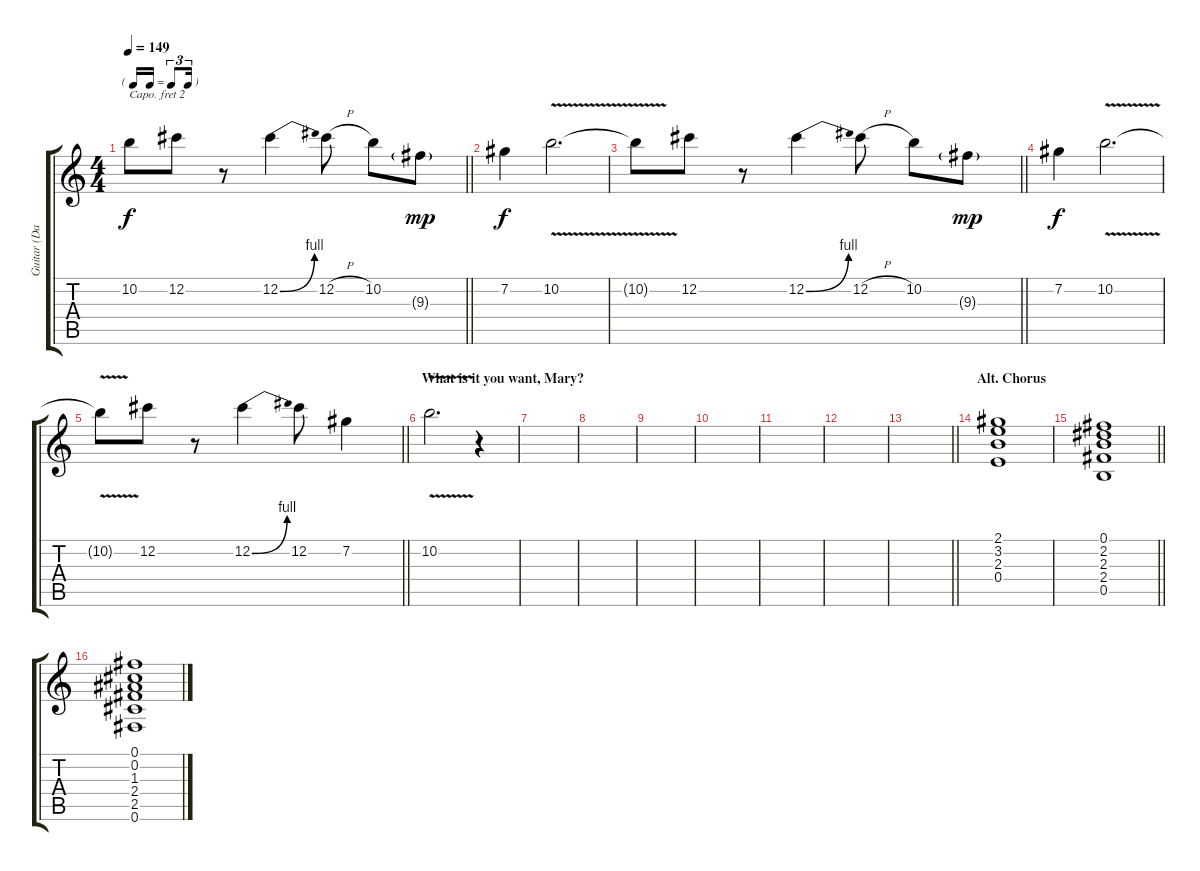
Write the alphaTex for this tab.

\track ("Guitar (Danny)" "Guitar (Da") {instrument overdrivenguitar}
\staff {score tabs}
\capo 2
\tuning (E4 B3 G3 D3 A2 E2) {hide}
\ts (4 4)
\tf triplet16th
\tempo 149
\clef g2
\barLineRight lightlight
\ks c
10.2{t}.8{dy f} 12.2.8 r.8 12.2{be (bend 0 0 60 4)}.4 12.2{h}.8 10.2.8 9.3{g}.8{dy mp} |
7.2.4{dy f} 10.2{v}.2{d} |
\barLineRight lightlight
10.2{t}.8 12.2.8 r.8 12.2{be (bend 0 0 60 4)}.4 12.2{h}.8 10.2.8 9.3{g}.8{dy mp} |
7.2.4{dy f} 10.2{v}.2{d} |
\barLineRight lightlight
10.2{t}.8 12.2.8 r.8 12.2{be (bend 0 0 60 4)}.4 12.2.8 7.2.4 |
\section ("" "What is it you want, Mary?")
10.2{v}.2{d} r.4 |
|
|
|
|
|
|
\barLineRight lightlight
|
\section ("" "Alt. Chorus")
(2.1 3.2 2.3 0.4).1 |
\barLineRight lightlight
(0.1 2.2 2.3 2.4 0.5).1 |
(0.1 0.2 1.3 2.4 2.5 0.6).1
